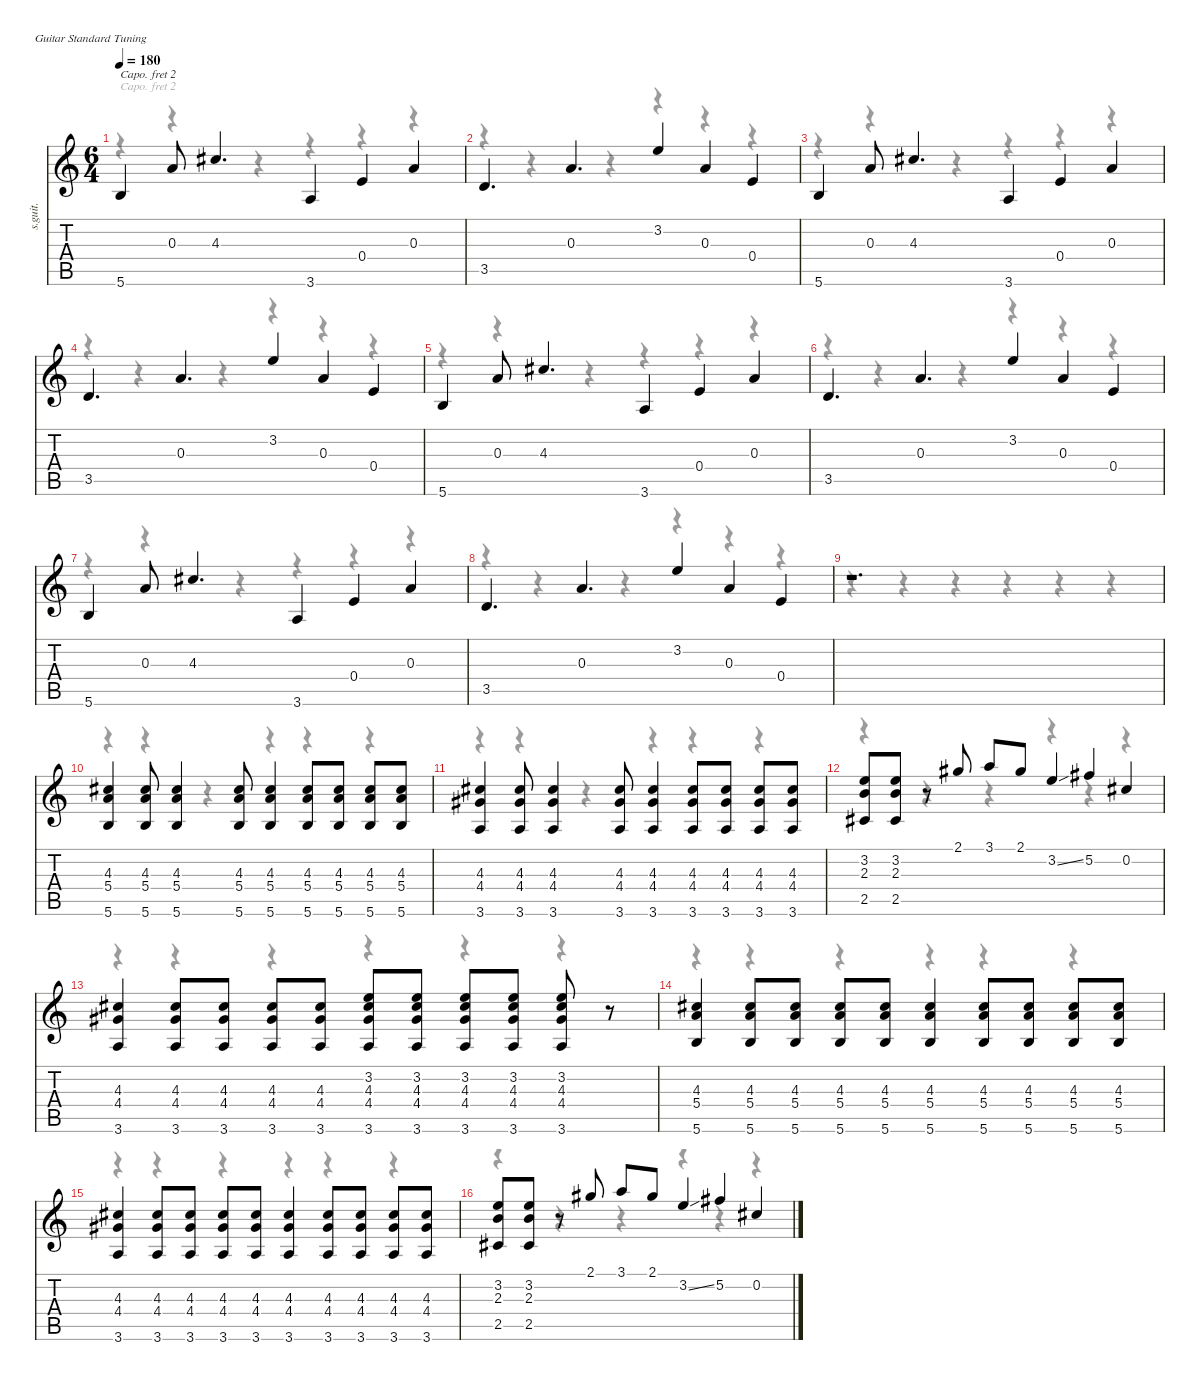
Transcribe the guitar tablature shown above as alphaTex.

\defaultSystemsLayout 4
\hideDynamics
\bracketExtendMode nobrackets
\otherSystemsTrackNameOrientation horizontal
\track ("Track 1" "s.guit.") {instrument acousticguitarsteel}
\staff {score tabs}
\capo 2
\tuning (E4 B3 G3 D3 A2 E2)
\voice
\ts (6 4)
\tempo 180
\clef g2
\ks c
5.6.4{dy f beam Up} 0.3.8{beam Up} 4.3{acc #}.4{d beam Up} 3.6.4{beam Up} 0.4.4{beam Up} 0.3.4{beam Up} |
3.5.4{d beam Up} 0.3.4{d beam Up} 3.2.4{beam Up} 0.3.4{beam Up} 0.4.4{beam Up} |
5.6.4{beam Up} 0.3.8{beam Up} 4.3{acc #}.4{d beam Up} 3.6.4{beam Up} 0.4.4{beam Up} 0.3.4{beam Up} |
3.5.4{d beam Up} 0.3.4{d beam Up} 3.2.4{beam Up} 0.3.4{beam Up} 0.4.4{beam Up} |
5.6.4{beam Up} 0.3.8{beam Up} 4.3{acc #}.4{d beam Up} 3.6.4{beam Up} 0.4.4{beam Up} 0.3.4{beam Up} |
3.5.4{d beam Up} 0.3.4{d beam Up} 3.2.4{beam Up} 0.3.4{beam Up} 0.4.4{beam Up} |
5.6.4{beam Up} 0.3.8{beam Up} 4.3{acc #}.4{d beam Up} 3.6.4{beam Up} 0.4.4{beam Up} 0.3.4{beam Up} |
3.5.4{d beam Up} 0.3.4{d beam Up} 3.2.4{beam Up} 0.3.4{beam Up} 0.4.4{beam Up} |
r.1{d beam Up} |
(4.3{acc #} 5.4 5.6).4{beam Up} (4.3{acc #} 5.4 5.6).8{beam Up} (4.3{acc #} 5.4 5.6).4{beam Up} (4.3{acc #} 5.4 5.6).8{beam Up} (4.3{acc #} 5.4 5.6).4{beam Up} (4.3{acc #} 5.4 5.6).8{beam Up} (4.3{acc #} 5.4 5.6).8{beam Up} (4.3{acc #} 5.4 5.6).8{beam Up} (4.3{acc #} 5.4 5.6).8{beam Up} |
(4.3{acc #} 4.4{acc #} 3.6).4{beam Up} (4.3{acc #} 4.4{acc #} 3.6).8{beam Up} (4.3{acc #} 4.4{acc #} 3.6).4{beam Up} (4.3{acc #} 4.4{acc #} 3.6).8{beam Up} (4.3{acc #} 4.4{acc #} 3.6).4{beam Up} (4.3{acc #} 4.4{acc #} 3.6).8{beam Up} (4.3{acc #} 4.4{acc #} 3.6).8{beam Up} (4.3{acc #} 4.4{acc #} 3.6).8{beam Up} (4.3{acc #} 4.4{acc #} 3.6).8{beam Up} |
(3.2 2.3 2.5{acc #}).8{beam Up} (3.2 2.3 2.5{acc #}).8{beam Up} r.8{beam Up} 2.1{acc #}.8{beam Up} 3.1.8{beam Up} 2.1{acc #}.8{beam Up} 3.2{ss}.4{beam Up} 5.2{acc #}.4{beam Up} 0.2{acc #}.4{beam Up} |
(4.3{acc #} 4.4{acc #} 3.6).4{beam Up} (4.3{acc #} 4.4{acc #} 3.6).8{beam Up} (4.3{acc #} 4.4{acc #} 3.6).8{beam Up} (4.3{acc #} 4.4{acc #} 3.6).8{beam Up} (4.3{acc #} 4.4{acc #} 3.6).8{beam Up} (3.2 4.3{acc #} 4.4{acc #} 3.6).8{beam Up} (3.2 4.3{acc #} 4.4{acc #} 3.6).8{beam Up} (3.2 4.3{acc #} 4.4{acc #} 3.6).8{beam Up} (3.2 4.3{acc #} 4.4{acc #} 3.6).8{beam Up} (3.2 4.3{acc #} 4.4{acc #} 3.6).8{beam Up} r.8{beam Up} |
(4.3{acc #} 5.4 5.6).4{beam Up} (4.3{acc #} 5.4 5.6).8{beam Up} (4.3{acc #} 5.4 5.6).8{beam Up} (4.3{acc #} 5.4 5.6).8{beam Up} (4.3{acc #} 5.4 5.6).8{beam Up} (4.3{acc #} 5.4 5.6).4{beam Up} (4.3{acc #} 5.4 5.6).8{beam Up} (4.3{acc #} 5.4 5.6).8{beam Up} (4.3{acc #} 5.4 5.6).8{beam Up} (4.3{acc #} 5.4 5.6).8{beam Up} |
(4.3{acc #} 4.4{acc #} 3.6).4{beam Up} (4.3{acc #} 4.4{acc #} 3.6).8{beam Up} (4.3{acc #} 4.4{acc #} 3.6).8{beam Up} (4.3{acc #} 4.4{acc #} 3.6).8{beam Up} (4.3{acc #} 4.4{acc #} 3.6).8{beam Up} (4.3{acc #} 4.4{acc #} 3.6).4{beam Up} (4.3{acc #} 4.4{acc #} 3.6).8{beam Up} (4.3{acc #} 4.4{acc #} 3.6).8{beam Up} (4.3{acc #} 4.4{acc #} 3.6).8{beam Up} (4.3{acc #} 4.4{acc #} 3.6).8{beam Up} |
(3.2 2.3 2.5{acc #}).8{beam Up} (3.2 2.3 2.5{acc #}).8{beam Up} r.8{beam Up} 2.1{acc #}.8{beam Up} 3.1.8{beam Up} 2.1{acc #}.8{beam Up} 3.2{ss}.4{beam Up} 5.2{acc #}.4{beam Up} 0.2{acc #}.4{beam Up}
\voice
\clef g2
\ottava regular
\simile none
\ks c
r.4{dy mf beam Down} r.4{beam Down} r.4{beam Down} r.4{beam Down} r.4{beam Down} r.4{beam Down} |
r.4{beam Down} r.4{beam Down} r.4{beam Down} r.4{beam Down} r.4{beam Down} r.4{beam Down} |
r.4{beam Down} r.4{beam Down} r.4{beam Down} r.4{beam Down} r.4{beam Down} r.4{beam Down} |
r.4{beam Down} r.4{beam Down} r.4{beam Down} r.4{beam Down} r.4{beam Down} r.4{beam Down} |
r.4{beam Down} r.4{beam Down} r.4{beam Down} r.4{beam Down} r.4{beam Down} r.4{beam Down} |
r.4{beam Down} r.4{beam Down} r.4{beam Down} r.4{beam Down} r.4{beam Down} r.4{beam Down} |
r.4{beam Down} r.4{beam Down} r.4{beam Down} r.4{beam Down} r.4{beam Down} r.4{beam Down} |
r.4{beam Down} r.4{beam Down} r.4{beam Down} r.4{beam Down} r.4{beam Down} r.4{beam Down} |
r.4{beam Down} r.4{beam Down} r.4{beam Down} r.4{beam Down} r.4{beam Down} r.4{beam Down} |
r.4{beam Down} r.4{beam Down} r.4{beam Down} r.4{beam Down} r.4{beam Down} r.4{beam Down} |
r.4{beam Down} r.4{beam Down} r.4{beam Down} r.4{beam Down} r.4{beam Down} r.4{beam Down} |
r.4{beam Down} r.4{beam Down} r.4{beam Down} r.4{beam Down} r.4{beam Down} r.4{beam Down} |
r.4{beam Down} r.4{beam Down} r.4{beam Down} r.4{beam Down} r.4{beam Down} r.4{beam Down} |
r.4{beam Down} r.4{beam Down} r.4{beam Down} r.4{beam Down} r.4{beam Down} r.4{beam Down} |
r.4{beam Down} r.4{beam Down} r.4{beam Down} r.4{beam Down} r.4{beam Down} r.4{beam Down} |
r.4{beam Down} r.4{beam Down} r.4{beam Down} r.4{beam Down} r.4{beam Down} r.4{beam Down}
